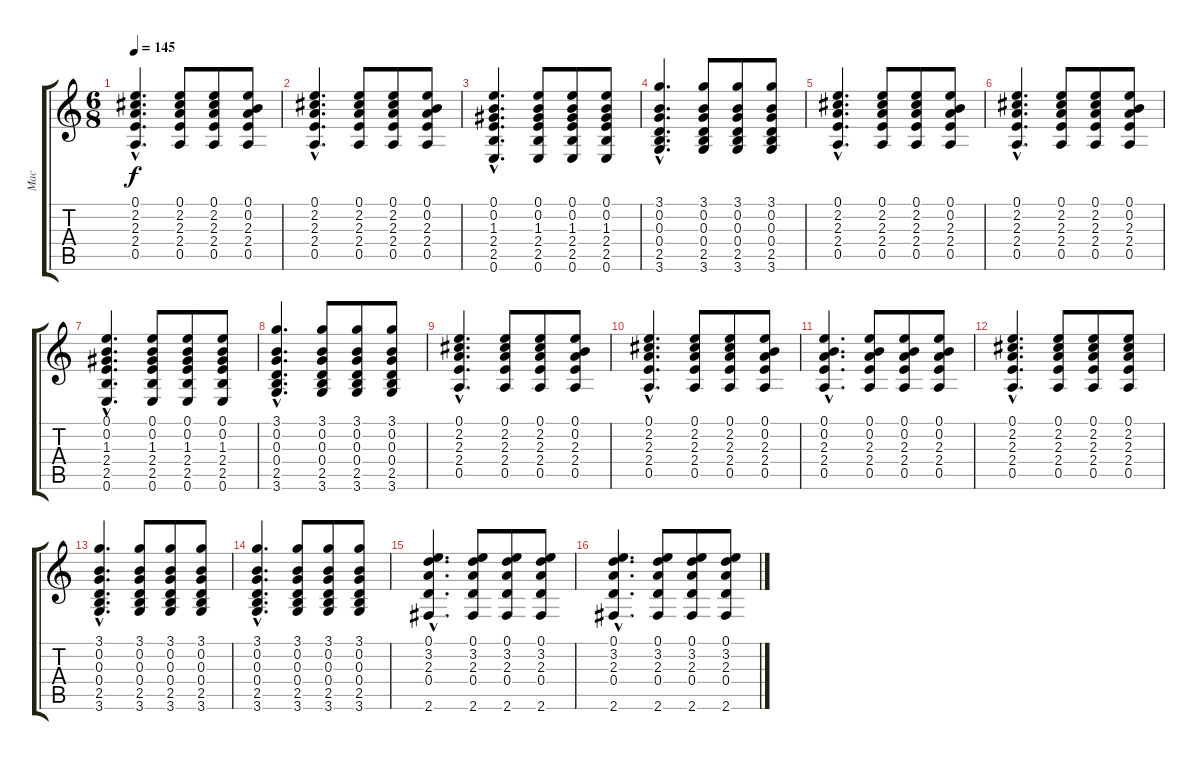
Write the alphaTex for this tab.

\track ("Mac" "Mac") {instrument acousticguitarnylon}
\staff {score tabs}
\tuning (E4 B3 G3 D3 A2 E2) {hide}
\ts (6 8)
\tempo 145
\clef g2
\ks c
(0.1{hac} 2.2{hac} 2.3{hac} 2.4{hac} 0.5{hac}).4{d dy f} (0.1 2.2 2.3 2.4 0.5).8 (0.1 2.2 2.3 2.4 0.5).8 (0.1 0.2 2.3 2.4 0.5).8 |
(0.1{hac} 2.2{hac} 2.3{hac} 2.4{hac} 0.5{hac}).4{d} (0.1 2.2 2.3 2.4 0.5).8 (0.1 2.2 2.3 2.4 0.5).8 (0.1 0.2 2.3 2.4 0.5).8 |
(0.1{hac} 0.2{hac} 1.3{hac} 2.4{hac} 2.5{hac} 0.6{hac}).4{d} (0.1 0.2 1.3 2.4 2.5 0.6).8 (0.1 0.2 1.3 2.4 2.5 0.6).8 (0.1 0.2 1.3 2.4 2.5 0.6).8 |
(3.1{hac} 0.2{hac} 0.3{hac} 0.4{hac} 2.5{hac} 3.6{hac}).4{d} (3.1 0.2 0.3 0.4 2.5 3.6).8 (3.1 0.2 0.3 0.4 2.5 3.6).8 (3.1 0.2 0.3 0.4 2.5 3.6).8 |
(0.1{hac} 2.2{hac} 2.3{hac} 2.4{hac} 0.5{hac}).4{d} (0.1 2.2 2.3 2.4 0.5).8 (0.1 2.2 2.3 2.4 0.5).8 (0.1 0.2 2.3 2.4 0.5).8 |
(0.1{hac} 2.2{hac} 2.3{hac} 2.4{hac} 0.5{hac}).4{d} (0.1 2.2 2.3 2.4 0.5).8 (0.1 2.2 2.3 2.4 0.5).8 (0.1 0.2 2.3 2.4 0.5).8 |
(0.1{hac} 0.2{hac} 1.3{hac} 2.4{hac} 2.5{hac} 0.6{hac}).4{d} (0.1 0.2 1.3 2.4 2.5 0.6).8 (0.1 0.2 1.3 2.4 2.5 0.6).8 (0.1 0.2 1.3 2.4 2.5 0.6).8 |
(3.1{hac} 0.2{hac} 0.3{hac} 0.4{hac} 2.5{hac} 3.6{hac}).4{d} (3.1 0.2 0.3 0.4 2.5 3.6).8 (3.1 0.2 0.3 0.4 2.5 3.6).8 (3.1 0.2 0.3 0.4 2.5 3.6).8 |
(0.1{hac} 2.2{hac} 2.3{hac} 2.4{hac} 0.5{hac}).4{d} (0.1 2.2 2.3 2.4 0.5).8 (0.1 2.2 2.3 2.4 0.5).8 (0.1 0.2 2.3 2.4 0.5).8 |
(0.1{hac} 2.2{hac} 2.3{hac} 2.4{hac} 0.5{hac}).4{d} (0.1 2.2 2.3 2.4 0.5).8 (0.1 2.2 2.3 2.4 0.5).8 (0.1 0.2 2.3 2.4 0.5).8 |
(0.1{hac} 0.2{hac} 2.3{hac} 2.4{hac} 0.5{hac}).4{d} (0.1 0.2 2.3 2.4 0.5).8 (0.1 0.2 2.3 2.4 0.5).8 (0.1 0.2 2.3 2.4 0.5).8 |
(0.1{hac} 2.2{hac} 2.3{hac} 2.4{hac} 0.5{hac}).4{d} (0.1 2.2 2.3 2.4 0.5).8 (0.1 2.2 2.3 2.4 0.5).8 (0.1 2.2 2.3 2.4 0.5).8 |
(3.1{hac} 0.2{hac} 0.3{hac} 0.4{hac} 2.5{hac} 3.6{hac}).4{d} (3.1 0.2 0.3 0.4 2.5 3.6).8 (3.1 0.2 0.3 0.4 2.5 3.6).8 (3.1 0.2 0.3 0.4 2.5 3.6).8 |
(3.1{hac} 0.2{hac} 0.3{hac} 0.4{hac} 2.5{hac} 3.6{hac}).4{d} (3.1 0.2 0.3 0.4 2.5 3.6).8 (3.1 0.2 0.3 0.4 2.5 3.6).8 (3.1 0.2 0.3 0.4 2.5 3.6).8 |
(0.1{hac} 3.2{hac} 2.3{hac} 0.4{hac} 2.6{hac}).4{d} (0.1 3.2 2.3 0.4 2.6).8 (0.1 3.2 2.3 0.4 2.6).8 (0.1 3.2 2.3 0.4 2.6).8 |
(0.1{hac} 3.2{hac} 2.3{hac} 0.4{hac} 2.6{hac}).4{d} (0.1 3.2 2.3 0.4 2.6).8 (0.1 3.2 2.3 0.4 2.6).8 (0.1 3.2 2.3 0.4 2.6).8
